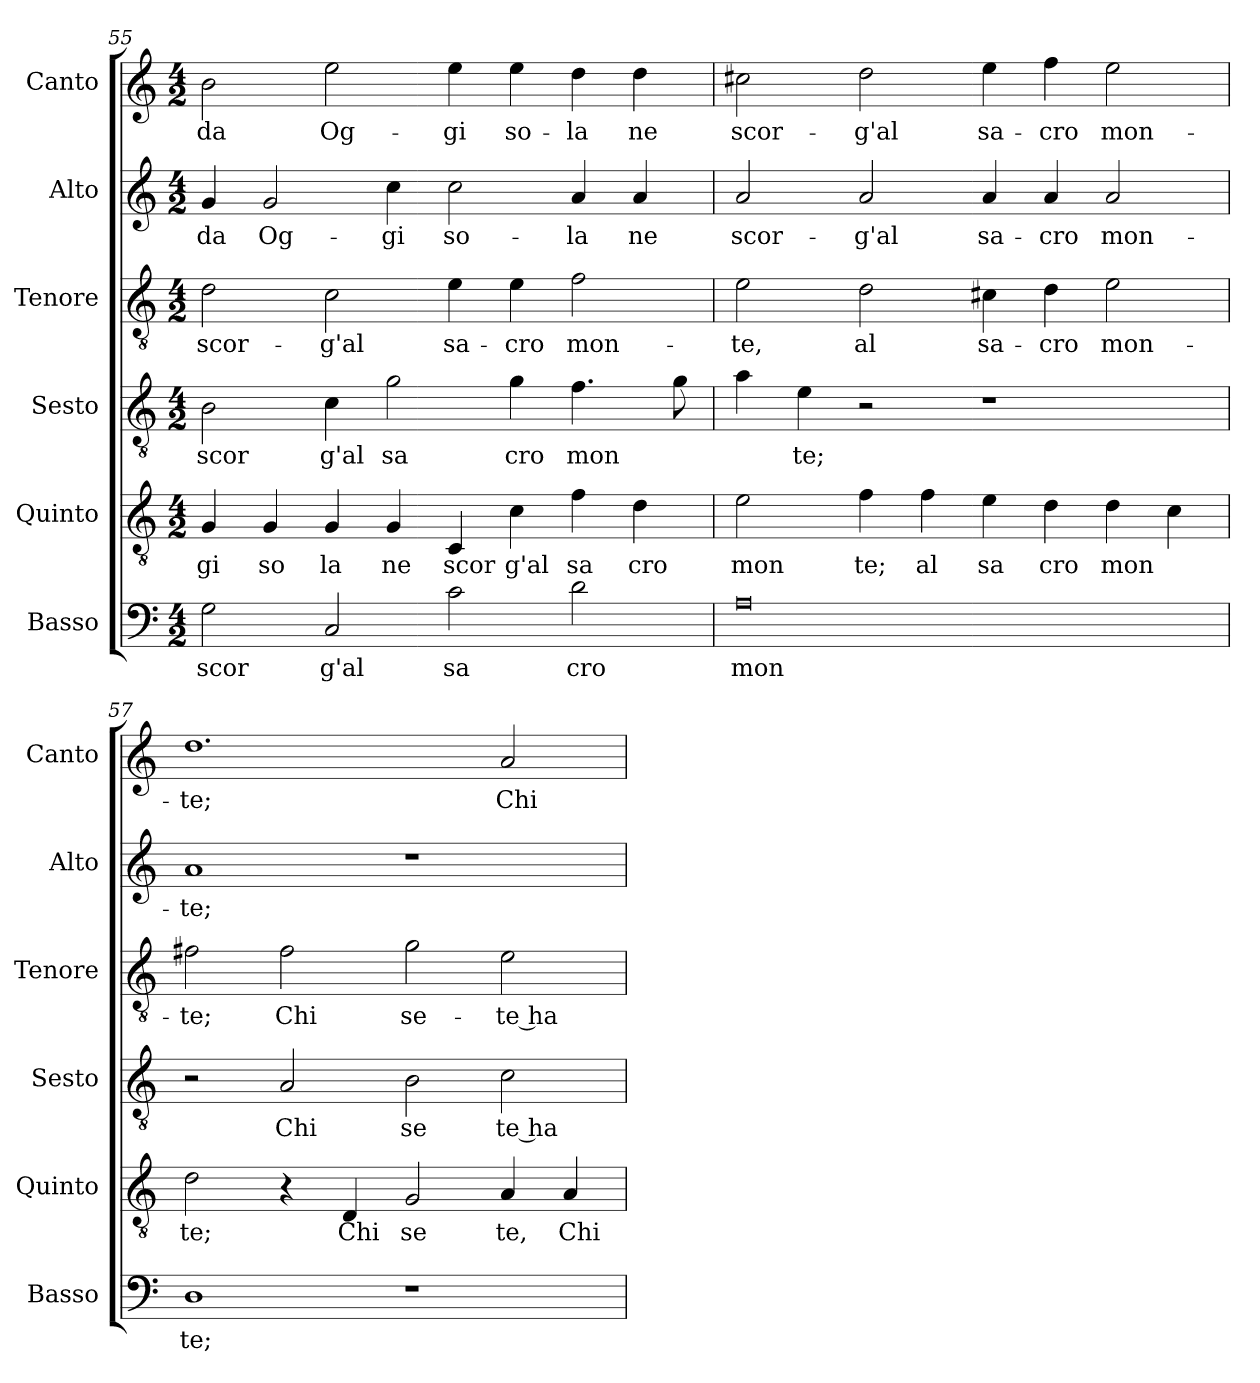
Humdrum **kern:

**kern	**text	**kern	**text	**kern	**text	**kern	**text	**kern	**text	**kern	**text
*part6	*part6	*part5	*part5	*part4	*part4	*part3	*part3	*part2	*part2	*part1	*part1
*staff6	*staff6	*staff5	*staff5	*staff4	*staff4	*staff3	*staff3	*staff2	*staff2	*staff1	*staff1
*I"Basso	*	*I"Quinto	*	*I"Sesto	*	*I"Tenore	*	*I"Alto	*	*I"Canto	*
*I'Basso	*	*I'Quinto	*	*I'Sesto	*	*I'Tenore	*	*I'Alto	*	*I'Canto	*
*clefF4	*	*clefGv2	*	*clefGv2	*	*clefGv2	*	*clefG2	*	*clefG2	*
*M4/2	*	*M4/2	*	*M4/2	*	*M4/2	*	*M4/2	*	*M4/2	*
=55	=55	=55	=55	=55	=55	=55	=55	=55	=55	=55	=55
!	!LO:LY:b:cj	!	!LO:LY:b:cj	!	!LO:LY:b:cj	!	!LO:LY:b:cj	!	!LO:LY:b:cj	!	!LO:LY:b:cj
2G\	scor	4G/	gi	2B\	scor	2d\	scor-	4g/	-da	2b\	-da
!	!	!	!LO:LY:b:cj	!	!	!	!	!	!LO:LY:b:cj	!	!
.	.	4G/	so	.	.	.	.	2g/	Og-	.	.
!	!LO:LY:b:cj	!	!LO:LY:b:cj	!	!LO:LY:b:cj	!	!LO:LY:b:cj	!	!	!	!LO:LY:b:cj
2C/	g'al	4G/	la	4c\	g'al	2c\	-g'al	.	.	2ee\	Og-
!	!	!	!LO:LY:b:cj	!	!LO:LY:b:cj	!	!	!	!LO:LY:b:cj	!	!
.	.	4G/	ne	2g\	sa	.	.	4cc\	-gi	.	.
!	!LO:LY:b:cj	!	!LO:LY:b:cj	!	!	!	!LO:LY:b:cj	!	!LO:LY:b:cj	!	!LO:LY:b:cj
2c\	sa	4C/	scor	.	.	4e\	sa-	2cc\	so-	4ee\	-gi
!	!	!	!LO:LY:b:cj	!	!LO:LY:b:cj	!	!LO:LY:b:cj	!	!	!	!LO:LY:b:cj
.	.	4c\	g'al	4g\	cro	4e\	-cro	.	.	4ee\	so-
!	!LO:LY:b:cj	!	!LO:LY:b:cj	!	!LO:LY:b	!	!LO:LY:b:cj	!	!LO:LY:b:cj	!	!LO:LY:b:cj
2d\	cro	4f\	sa	4.f\	mon	2f\	mon-	4a/	-la	4dd\	-la
!	!	!	!LO:LY:b:cj	!	!	!	!	!	!LO:LY:b:cj	!	!LO:LY:b:cj
.	.	4d\	cro	.	.	.	.	4a/	ne	4dd\	ne
.	.	.	.	8g\	.	.	.	.	.	.	.
=56	=56	=56	=56	=56	=56	=56	=56	=56	=56	=56	=56
!	!LO:LY:b:cj	!	!LO:LY:b:cj	!	!	!	!LO:LY:b:cj	!	!LO:LY:b:cj	!	!LO:LY:b:cj
0A	mon	2e\	mon	4a\	.	2e\	-te,	2a/	scor-	2cc#X\	scor-
!	!	!	!	!	!LO:LY:b:cj	!	!	!	!	!	!
.	.	.	.	4e\	te;	.	.	.	.	.	.
!	!	!	!LO:LY:b:cj	!	!	!	!LO:LY:b:cj	!	!LO:LY:b:cj	!	!LO:LY:b:cj
.	.	4f\	te;	2r	.	2d\	al	2a/	-g'al	2dd\	-g'al
!	!	!	!LO:LY:b:cj	!	!	!	!	!	!	!	!
.	.	4f\	al	.	.	.	.	.	.	.	.
!	!	!	!LO:LY:b:cj	!	!	!	!LO:LY:b:cj	!	!LO:LY:b:cj	!	!LO:LY:b:cj
.	.	4e\	sa	1r	.	4c#X\	sa-	4a/	sa-	4ee\	sa-
!	!	!	!LO:LY:b:cj	!	!	!	!LO:LY:b:cj	!	!LO:LY:b:cj	!	!LO:LY:b:cj
.	.	4d\	cro	.	.	4d\	-cro	4a/	-cro	4ff\	-cro
!	!	!	!LO:LY:b	!	!	!	!LO:LY:b:cj	!	!LO:LY:b:cj	!	!LO:LY:b:cj
.	.	4d\	mon	.	.	2e\	mon-	2a/	mon-	2ee\	mon-
.	.	4c\	.	.	.	.	.	.	.	.	.
=57	=57	=57	=57	=57	=57	=57	=57	=57	=57	=57	=57
!	!LO:LY:b:cj	!	!LO:LY:b:cj	!	!	!	!LO:LY:b:cj	!	!LO:LY:b:cj	!	!LO:LY:b:cj
1D	te;	2d\	te;	2r	.	2f#X\	-te;	1a	-te;	1.dd	-te;
!	!	!	!	!	!LO:LY:b:cj	!	!LO:LY:b:cj	!	!	!	!
.	.	4r	.	2A/	Chi	2f#\	Chi	.	.	.	.
!	!	!	!LO:LY:b:cj	!	!	!	!	!	!	!	!
.	.	4D/	Chi	.	.	.	.	.	.	.	.
!	!	!	!LO:LY:b:cj	!	!LO:LY:b:cj	!	!LO:LY:b:cj	!	!	!	!
1r	.	2G/	se	2B\	se	2g\	se-	1r	.	.	.
!	!	!	!LO:LY:b:cj	!	!LO:LY:b:rj	!	!LO:LY:b:rj	!	!	!	!LO:LY:b:cj
.	.	4A/	te,	2c\	te ha	2e\	-te ha	.	.	2a/	Chi
!	!	!	!LO:LY:b:cj	!	!	!	!	!	!	!	!
.	.	4A/	Chi	.	.	.	.	.	.	.	.
=	=	=	=	=	=	=	=	=	=	=	=
*-	*-	*-	*-	*-	*-	*-	*-	*-	*-	*-	*-
